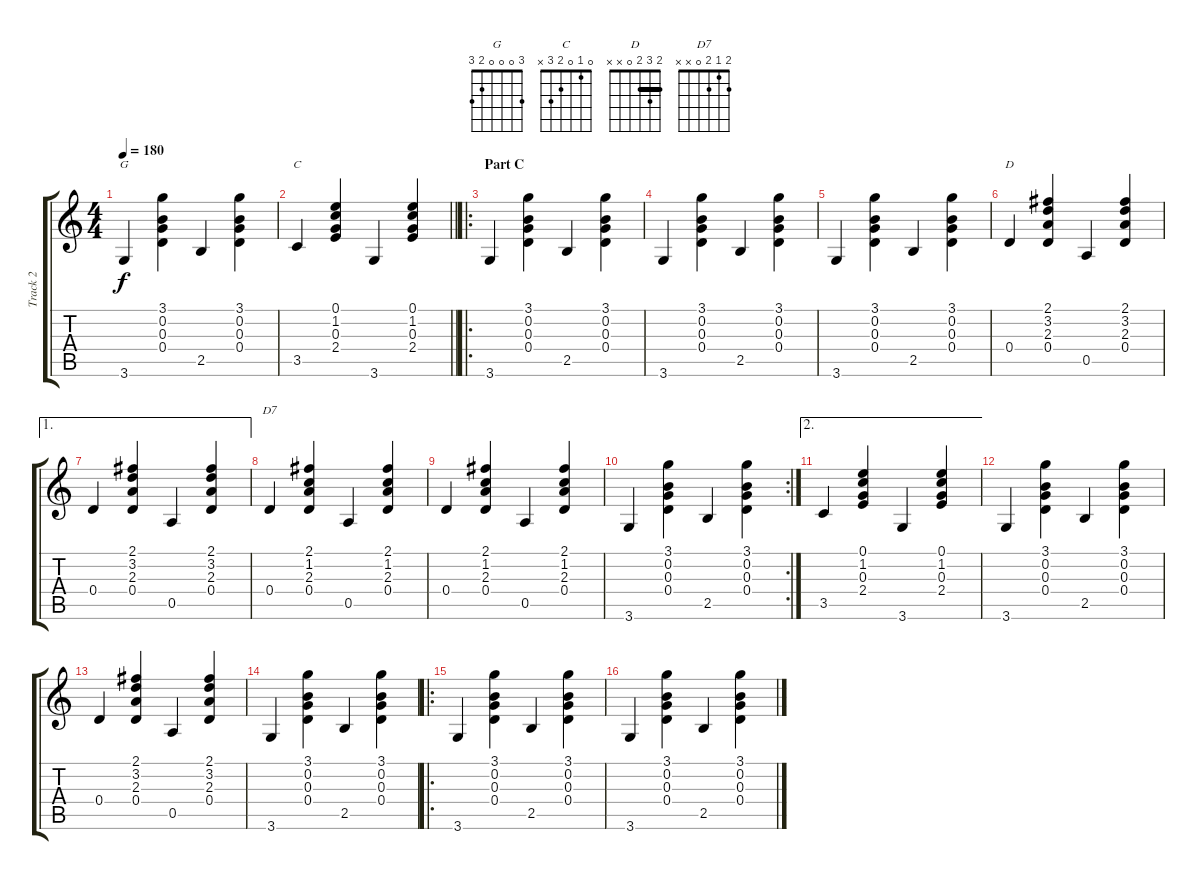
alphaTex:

\track ("Track 2" "Track 2") {instrument acousticguitarsteel}
\staff {score tabs}
\tuning (E4 B3 G3 D3 A2 E2) {hide}
\chord ("G" 3 0 0 0 2 3)
\chord ("C" 0 1 0 2 3 x)
\chord ("D" 2 3 2 0 x x) {barre 2}
\chord ("D7" 2 1 2 0 x x)
\ts (4 4)
\tempo 180
\clef g2
\ks c
3.6.4{ch "G" dy f} (3.1 0.2 0.3 0.4).4 2.5.4 (3.1 0.2 0.3 0.4).4 |
\barLineRight lightlight
3.5.4{ch "C"} (0.1 1.2 0.3 2.4).4 3.6.4 (0.1 1.2 0.3 2.4).4 |
\ro
\section ("" "Part C")
3.6.4 (3.1 0.2 0.3 0.4).4 2.5.4 (3.1 0.2 0.3 0.4).4 |
3.6.4 (3.1 0.2 0.3 0.4).4 2.5.4 (3.1 0.2 0.3 0.4).4 |
3.6.4 (3.1 0.2 0.3 0.4).4 2.5.4 (3.1 0.2 0.3 0.4).4 |
0.4.4{ch "D"} (2.1 3.2 2.3 0.4).4 0.5.4 (2.1 3.2 2.3 0.4).4 |
\ae 1
0.4.4 (2.1 3.2 2.3 0.4).4 0.5.4 (2.1 3.2 2.3 0.4).4 |
0.4.4{ch "D7"} (2.1 1.2 2.3 0.4).4 0.5.4 (2.1 1.2 2.3 0.4).4 |
0.4.4 (2.1 1.2 2.3 0.4).4 0.5.4 (2.1 1.2 2.3 0.4).4 |
\rc 2
3.6.4 (3.1 0.2 0.3 0.4).4 2.5.4 (3.1 0.2 0.3 0.4).4 |
\ae 2
3.5.4 (0.1 1.2 0.3 2.4).4 3.6.4 (0.1 1.2 0.3 2.4).4 |
3.6.4 (3.1 0.2 0.3 0.4).4 2.5.4 (3.1 0.2 0.3 0.4).4 |
0.4.4 (2.1 3.2 2.3 0.4).4 0.5.4 (2.1 3.2 2.3 0.4).4 |
3.6.4 (3.1 0.2 0.3 0.4).4 2.5.4 (3.1 0.2 0.3 0.4).4 |
\ro
3.6.4 (3.1 0.2 0.3 0.4).4 2.5.4 (3.1 0.2 0.3 0.4).4 |
3.6.4 (3.1 0.2 0.3 0.4).4 2.5.4 (3.1 0.2 0.3 0.4).4
